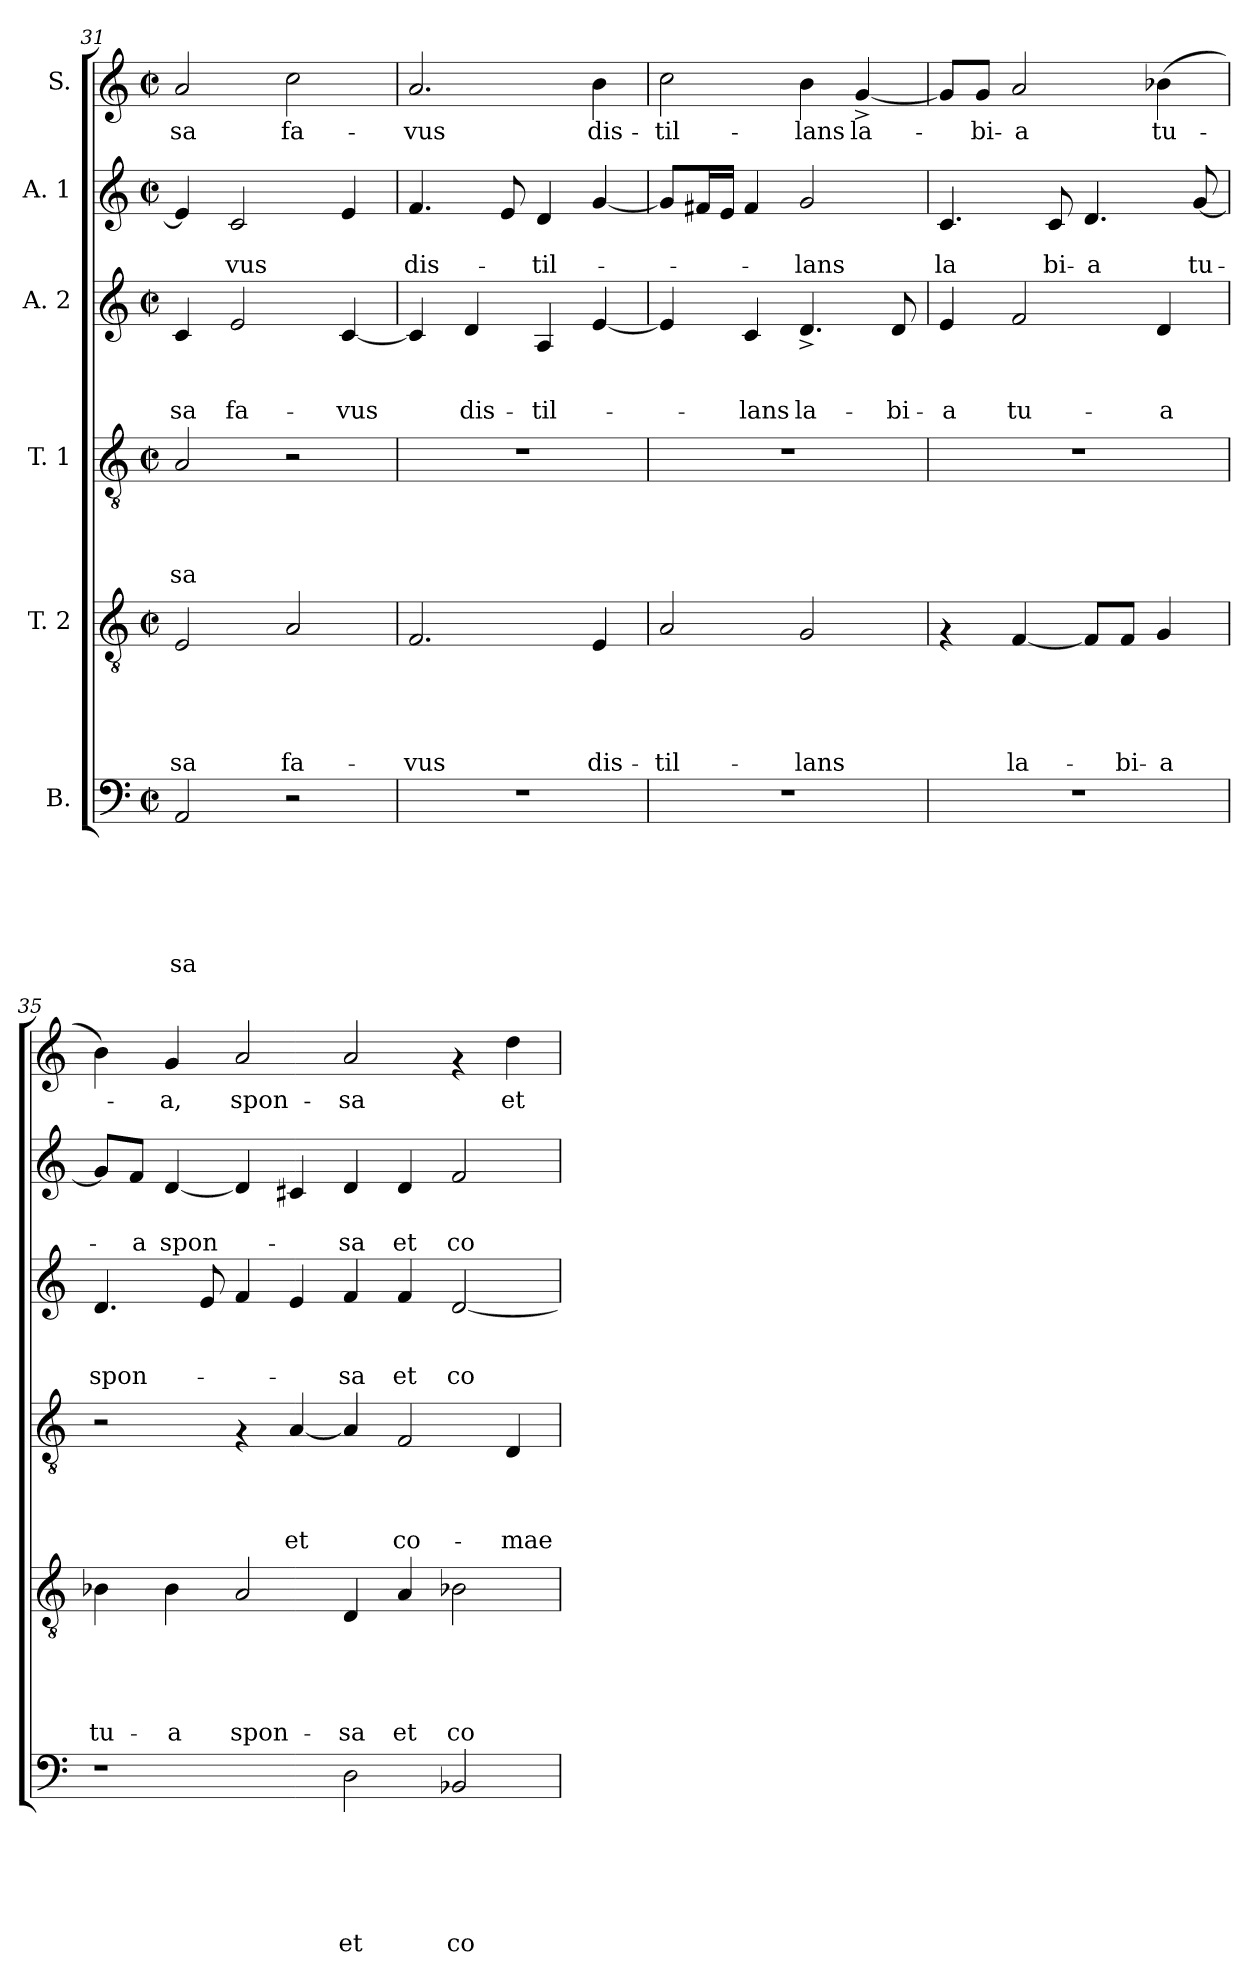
**kern	**text	**text	**text	**text	**text	**text	**kern	**text	**text	**text	**text	**text	**kern	**text	**text	**text	**text	**kern	**text	**text	**text	**kern	**text	**text	**kern	**text
*part6	*part6	*part6	*part6	*part6	*part6	*part6	*part5	*part5	*part5	*part5	*part5	*part5	*part4	*part4	*part4	*part4	*part4	*part3	*part3	*part3	*part3	*part2	*part2	*part2	*part1	*part1
*staff6	*staff6	*staff6	*staff6	*staff6	*staff6	*staff6	*staff5	*staff5	*staff5	*staff5	*staff5	*staff5	*staff4	*staff4	*staff4	*staff4	*staff4	*staff3	*staff3	*staff3	*staff3	*staff2	*staff2	*staff2	*staff1	*staff1
*I"B.	*	*	*	*	*	*	*I"T. 2	*	*	*	*	*	*I"T. 1	*	*	*	*	*I"A. 2	*	*	*	*I"A. 1	*	*	*I"S.	*
*clefF4	*	*	*	*	*	*	*clefGv2	*	*	*	*	*	*clefGv2	*	*	*	*	*clefG2	*	*	*	*clefG2	*	*	*clefG2	*
*k[]	*	*	*	*	*	*	*k[]	*	*	*	*	*	*k[]	*	*	*	*	*k[]	*	*	*	*k[]	*	*	*k[]	*
*C:	*	*	*	*	*	*	*C:	*	*	*	*	*	*C:	*	*	*	*	*C:	*	*	*	*C:	*	*	*C:	*
*M2/2	*	*	*	*	*	*	*M2/2	*	*	*	*	*	*M2/2	*	*	*	*	*M2/2	*	*	*	*M2/2	*	*	*M2/2	*
*met(c|)	*	*	*	*	*	*	*met(c|)	*	*	*	*	*	*met(c|)	*	*	*	*	*met(c|)	*	*	*	*met(c|)	*	*	*met(c|)	*
=31	=31	=31	=31	=31	=31	=31	=31	=31	=31	=31	=31	=31	=31	=31	=31	=31	=31	=31	=31	=31	=31	=31	=31	=31	=31	=31
!	!	!	!	!	!	!LO:LY:b	!	!	!	!	!	!LO:LY:b	!	!	!	!	!LO:LY:b	!	!	!	!LO:LY:b	!	!	!	!	!LO:LY:b
2AA/	.	.	.	.	.	-sa	2E/	.	.	.	.	-sa	2A/	.	.	.	-sa	4c/	.	.	-sa	4e/]	.	.	2a/	-sa
!	!	!	!	!	!	!	!	!	!	!	!	!	!	!	!	!	!	!	!	!	!LO:LY:b	!	!	!LO:LY:b	!	!
.	.	.	.	.	.	.	.	.	.	.	.	.	.	.	.	.	.	2e/	.	.	fa-	2c/	.	-vus	.	.
!	!	!	!	!	!	!	!	!	!	!	!	!LO:LY:b	!	!	!	!	!	!	!	!	!	!	!	!	!	!LO:LY:b
2r	.	.	.	.	.	.	2A/	.	.	.	.	fa-	2r	.	.	.	.	.	.	.	.	.	.	.	2cc\	fa-
!	!	!	!	!	!	!	!	!	!	!	!	!	!	!	!	!	!	!	!	!	!LO:LY:b	!	!	!	!	!
.	.	.	.	.	.	.	.	.	.	.	.	.	.	.	.	.	.	[>4c/	.	.	-vus	4e/	.	.	.	.
=32	=32	=32	=32	=32	=32	=32	=32	=32	=32	=32	=32	=32	=32	=32	=32	=32	=32	=32	=32	=32	=32	=32	=32	=32	=32	=32
!	!	!	!	!	!	!	!	!	!	!	!	!LO:LY:b	!	!	!	!	!	!	!	!	!	!	!	!LO:LY:b	!	!LO:LY:b
1r	.	.	.	.	.	.	2.F/	.	.	.	.	-vus	1r	.	.	.	.	4c/]	.	.	.	4.f/	.	dis-	2.a/	-vus
!	!	!	!	!	!	!	!	!	!	!	!	!	!	!	!	!	!	!	!	!	!LO:LY:b	!	!	!	!	!
.	.	.	.	.	.	.	.	.	.	.	.	.	.	.	.	.	.	4d/	.	.	dis-	.	.	.	.	.
.	.	.	.	.	.	.	.	.	.	.	.	.	.	.	.	.	.	.	.	.	.	8e/	.	.	.	.
!	!	!	!	!	!	!	!	!	!	!	!	!	!	!	!	!	!	!	!	!	!LO:LY:b	!	!	!LO:LY:b	!	!
.	.	.	.	.	.	.	.	.	.	.	.	.	.	.	.	.	.	4A/	.	.	-til-	4d/	.	-til-	.	.
!	!	!	!	!	!	!	!	!	!	!	!	!LO:LY:b	!	!	!	!	!	!	!	!	!	!	!	!	!	!LO:LY:b
.	.	.	.	.	.	.	4E/	.	.	.	.	dis-	.	.	.	.	.	[>4e/	.	.	.	[>4g/	.	.	4b\	dis-
=33	=33	=33	=33	=33	=33	=33	=33	=33	=33	=33	=33	=33	=33	=33	=33	=33	=33	=33	=33	=33	=33	=33	=33	=33	=33	=33
!	!	!	!	!	!	!	!	!	!	!	!	!LO:LY:b	!	!	!	!	!	!	!	!	!	!	!	!	!	!LO:LY:b
1r	.	.	.	.	.	.	2A/	.	.	.	.	-til-	1r	.	.	.	.	4e/]	.	.	.	8g/L]	.	.	2cc\	-til-
.	.	.	.	.	.	.	.	.	.	.	.	.	.	.	.	.	.	.	.	.	.	16f#X/L	.	.	.	.
.	.	.	.	.	.	.	.	.	.	.	.	.	.	.	.	.	.	.	.	.	.	16e/JJ	.	.	.	.
!	!	!	!	!	!	!	!	!	!	!	!	!	!	!	!	!	!	!	!	!	!LO:LY:b	!	!	!	!	!
.	.	.	.	.	.	.	.	.	.	.	.	.	.	.	.	.	.	4c/	.	.	-lans	4f#/	.	.	.	.
!	!	!	!	!	!	!	!	!	!	!	!	!LO:LY:b	!	!	!	!	!	!	!	!	!LO:LY:b	!	!	!LO:LY:b	!	!LO:LY:b
.	.	.	.	.	.	.	2G/	.	.	.	.	-lans	.	.	.	.	.	4.d^</	.	.	la-	2g/	.	-lans	4b\	-lans
!	!	!	!	!	!	!	!	!	!	!	!	!	!	!	!	!	!	!	!	!	!	!	!	!	!	!LO:LY:b
.	.	.	.	.	.	.	.	.	.	.	.	.	.	.	.	.	.	.	.	.	.	.	.	.	[<4g^</	la-
!	!	!	!	!	!	!	!	!	!	!	!	!	!	!	!	!	!	!	!	!	!LO:LY:b	!	!	!	!	!
.	.	.	.	.	.	.	.	.	.	.	.	.	.	.	.	.	.	8d/	.	.	-bi-	.	.	.	.	.
!!LO:PB:g=z
=34	=34	=34	=34	=34	=34	=34	=34	=34	=34	=34	=34	=34	=34	=34	=34	=34	=34	=34	=34	=34	=34	=34	=34	=34	=34	=34
!	!	!	!	!	!	!	!	!	!	!	!	!	!	!	!	!	!	!	!	!	!LO:LY:b	!	!	!LO:LY:b	!	!
1r	.	.	.	.	.	.	4rF	.	.	.	.	.	1r	.	.	.	.	4e/	.	.	-a	4.c/	.	la	8g/L]	.
!	!	!	!	!	!	!	!	!	!	!	!	!	!	!	!	!	!	!	!	!	!	!	!	!	!	!LO:LY:b
.	.	.	.	.	.	.	.	.	.	.	.	.	.	.	.	.	.	.	.	.	.	.	.	.	8g/J	-bi-
!	!	!	!	!	!	!	!	!	!	!	!	!LO:LY:b	!	!	!	!	!	!	!	!	!LO:LY:b	!	!	!	!	!LO:LY:b
.	.	.	.	.	.	.	[>4F/	.	.	.	.	la-	.	.	.	.	.	2f/	.	.	tu-	.	.	.	2a/	-a
!	!	!	!	!	!	!	!	!	!	!	!	!	!	!	!	!	!	!	!	!	!	!	!	!LO:LY:b	!	!
.	.	.	.	.	.	.	.	.	.	.	.	.	.	.	.	.	.	.	.	.	.	8c/	.	bi-	.	.
!	!	!	!	!	!	!	!	!	!	!	!	!	!	!	!	!	!	!	!	!	!	!	!	!LO:LY:b	!	!
.	.	.	.	.	.	.	8F/L]	.	.	.	.	.	.	.	.	.	.	.	.	.	.	4.d/	.	-a	.	.
!	!	!	!	!	!	!	!	!	!	!	!	!LO:LY:b	!	!	!	!	!	!	!	!	!	!	!	!	!	!
.	.	.	.	.	.	.	8F/J	.	.	.	.	-bi-	.	.	.	.	.	.	.	.	.	.	.	.	.	.
!	!	!	!	!	!	!	!	!	!	!	!	!LO:LY:b	!	!	!	!	!	!	!	!	!LO:LY:b	!	!	!	!	!LO:LY:b
.	.	.	.	.	.	.	4G/	.	.	.	.	-a	.	.	.	.	.	4d/	.	.	-a	.	.	.	(>4b-X\	tu-
!	!	!	!	!	!	!	!	!	!	!	!	!	!	!	!	!	!	!	!	!	!	!	!	!LO:LY:b	!	!
.	.	.	.	.	.	.	.	.	.	.	.	.	.	.	.	.	.	.	.	.	.	[>8g/	.	tu-	.	.
=35	=35	=35	=35	=35	=35	=35	=35	=35	=35	=35	=35	=35	=35	=35	=35	=35	=35	=35	=35	=35	=35	=35	=35	=35	=35	=35
!	!	!	!	!	!	!	!	!	!	!	!	!LO:LY:b	!	!	!	!	!	!	!	!	!LO:LY:b	!	!	!	!	!
1r	.	.	.	.	.	.	4B-X\	.	.	.	.	tu-	2r	.	.	.	.	4.d/	.	.	spon-	8g/L]	.	.	4b\)	.
!	!	!	!	!	!	!	!	!	!	!	!	!	!	!	!	!	!	!	!	!	!	!	!	!LO:LY:b	!	!
.	.	.	.	.	.	.	.	.	.	.	.	.	.	.	.	.	.	.	.	.	.	8f/J	.	-a	.	.
!	!	!	!	!	!	!	!	!	!	!	!	!LO:LY:b	!	!	!	!	!	!	!	!	!	!	!	!LO:LY:b	!	!LO:LY:b
.	.	.	.	.	.	.	4B-\	.	.	.	.	-a	.	.	.	.	.	.	.	.	.	[>4d/	.	spon-	4g/	-a,
.	.	.	.	.	.	.	.	.	.	.	.	.	.	.	.	.	.	8e/	.	.	.	.	.	.	.	.
!	!	!	!	!	!	!	!	!	!	!	!	!LO:LY:b	!	!	!	!	!	!	!	!	!	!	!	!	!	!LO:LY:b
.	.	.	.	.	.	.	2A/	.	.	.	.	spon-	4rF	.	.	.	.	4f/	.	.	.	4d/]	.	.	2a/	spon-
!	!	!	!	!	!	!	!	!	!	!	!	!	!	!	!	!	!LO:LY:b	!	!	!	!	!	!	!	!	!
.	.	.	.	.	.	.	.	.	.	.	.	.	[>4A/	.	.	.	et	4e/	.	.	.	4c#X/	.	.	.	.
!	!	!	!	!	!	!LO:LY:b	!	!	!	!	!	!LO:LY:b	!	!	!	!	!	!	!	!	!LO:LY:b	!	!	!LO:LY:b	!	!LO:LY:b
2D\	.	.	.	.	.	et	4D/	.	.	.	.	-sa	4A/]	.	.	.	.	4f/	.	.	-sa	4d/	.	-sa	2a/	-sa
!	!	!	!	!	!	!	!	!	!	!	!	!LO:LY:b	!	!	!	!	!LO:LY:b	!	!	!	!LO:LY:b	!	!	!LO:LY:b	!	!
.	.	.	.	.	.	.	4A/	.	.	.	.	et	2F/	.	.	.	co-	4f/	.	.	et	4d/	.	et	.	.
!	!	!	!	!	!	!LO:LY:b	!	!	!	!	!	!LO:LY:b	!	!	!	!	!	!	!	!	!LO:LY:b	!	!	!LO:LY:b	!	!
2BB-X/	.	.	.	.	.	co-	2B-X\	.	.	.	.	co-	.	.	.	.	.	[>2d/	.	.	co-	2f/	.	co-	4rf	.
!	!	!	!	!	!	!	!	!	!	!	!	!	!	!	!	!	!LO:LY:b	!	!	!	!	!	!	!	!	!LO:LY:b
.	.	.	.	.	.	.	.	.	.	.	.	.	4D/	.	.	.	-mae	.	.	.	.	.	.	.	4dd\	et
=	=	=	=	=	=	=	=	=	=	=	=	=	=	=	=	=	=	=	=	=	=	=	=	=	=	=
*-	*-	*-	*-	*-	*-	*-	*-	*-	*-	*-	*-	*-	*-	*-	*-	*-	*-	*-	*-	*-	*-	*-	*-	*-	*-	*-
